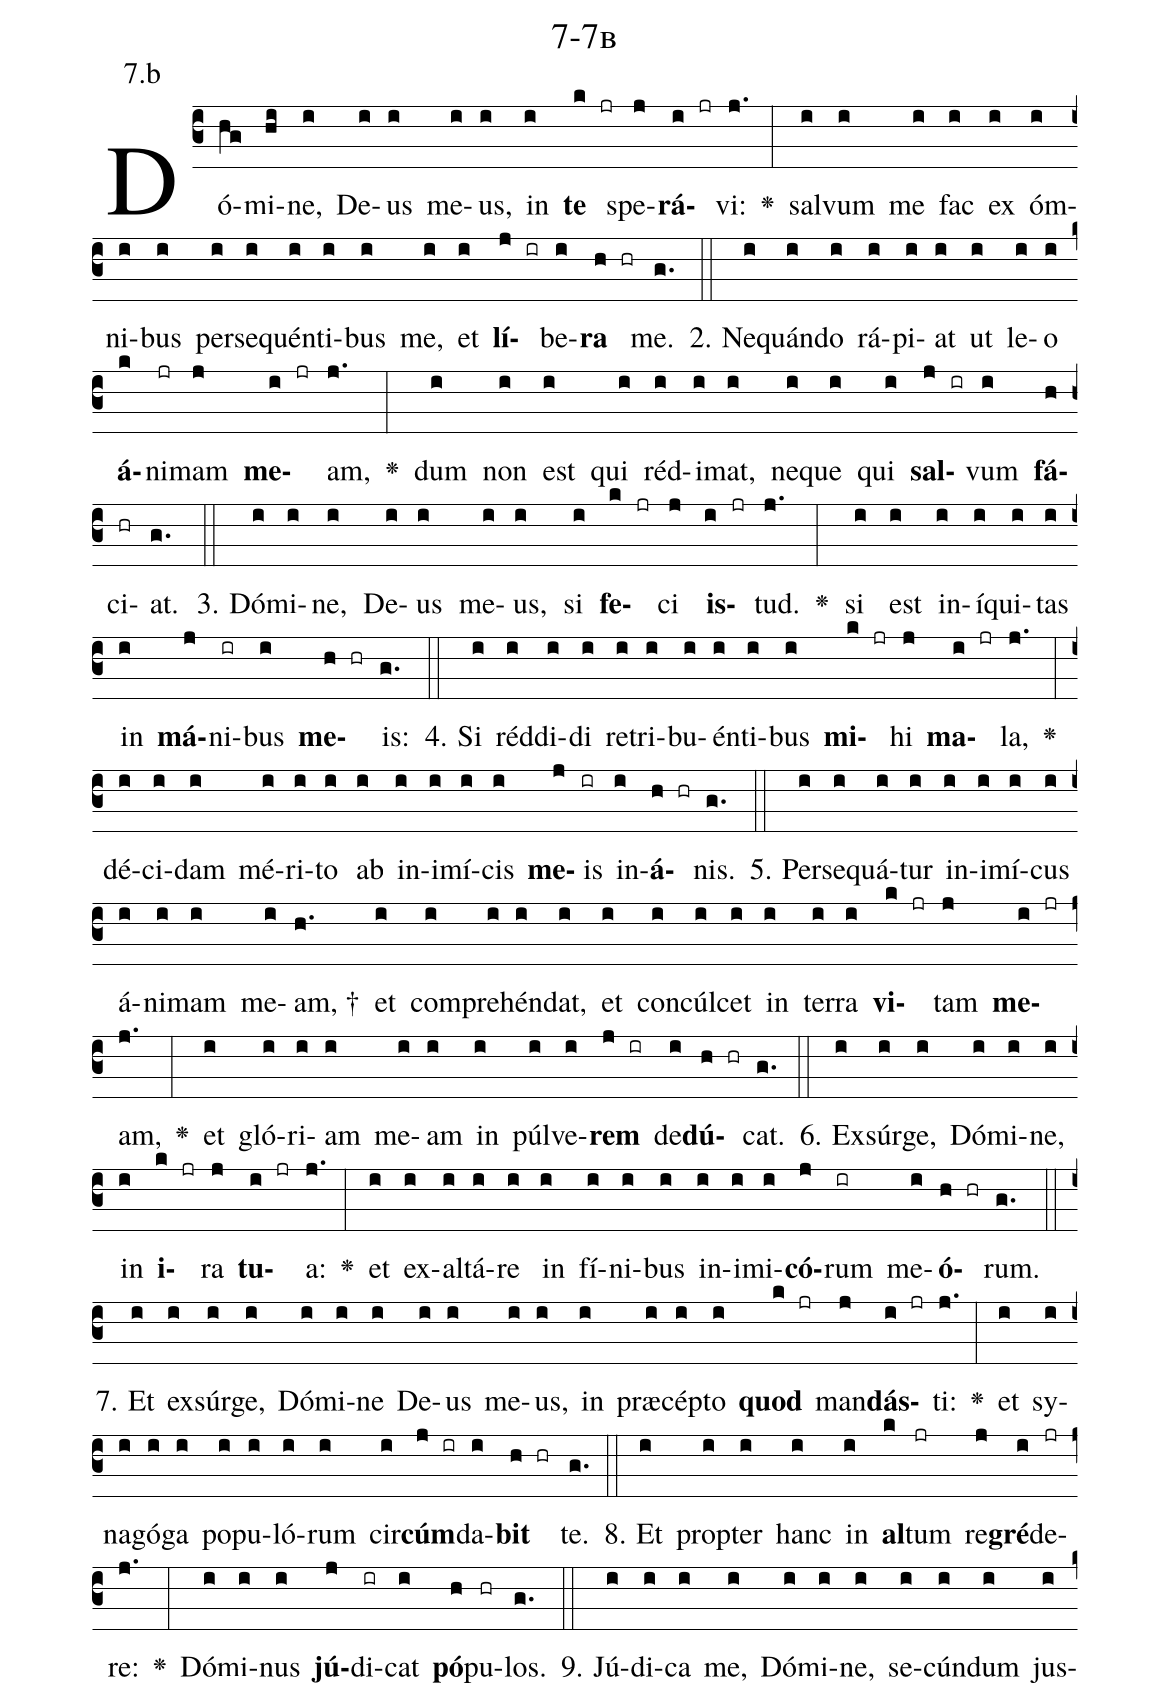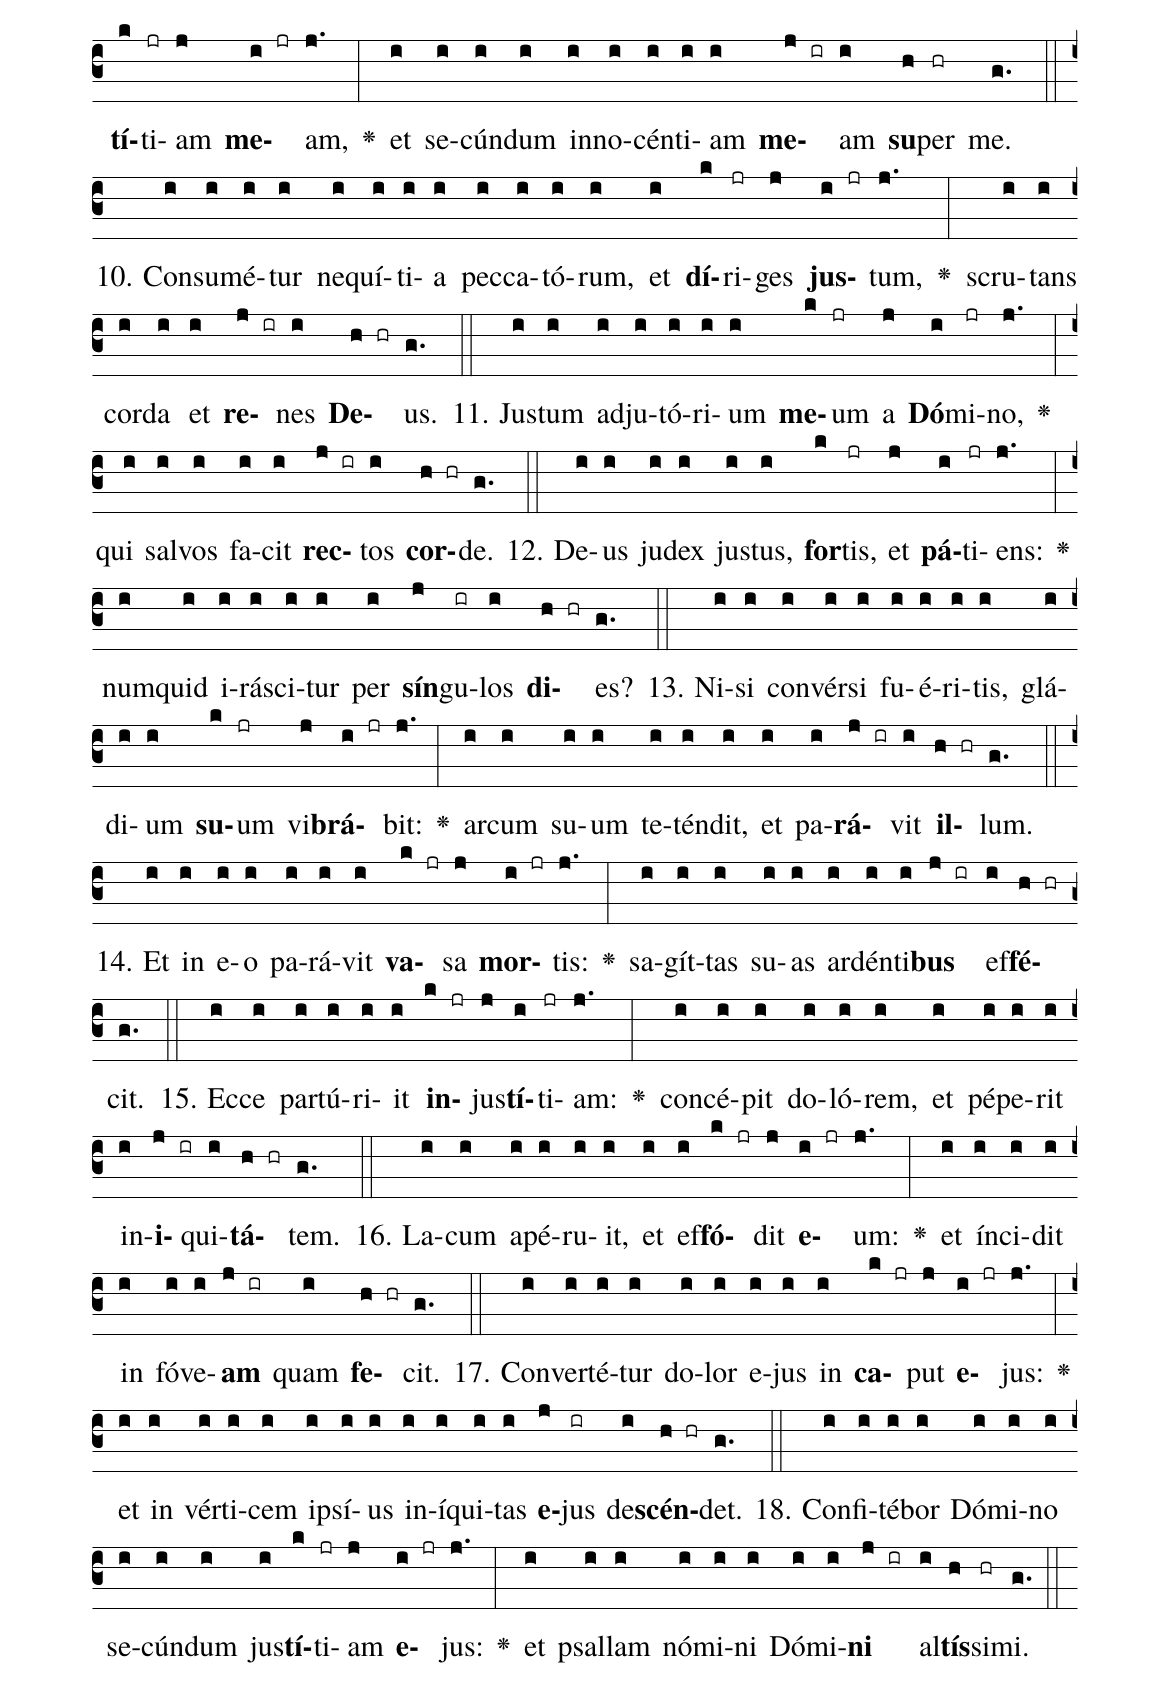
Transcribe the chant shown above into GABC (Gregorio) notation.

name: 7-7b;
annotation: 7.b;
%%
(c3)Dó(hg)mi(hi)ne,(i) De(i)us(i) me(i)us,(i) in(i) <b>te</b>(k jr) spe(j)<b>rá</b>(i jr)vi:(j.) <v>\greheightstar</v>(:) sal(i)vum(i) me(i) fac(i) ex(i) óm(i)ni(i)bus(i) per(i)se(i)quén(i)ti(i)bus(i) me,(i) et(i) <b>lí</b>(j ir)be(i)<b>ra</b>(h hr) me.(g.) (::)
2. Ne(i)quán(i)do(i) rá(i)pi(i)at(i) ut(i) le(i)o(i) <b>á</b>(k)ni(jr)mam(j) <b>me</b>(i jr)am,(j.) <v>\greheightstar</v>(:) dum(i) non(i) est(i) qui(i) réd(i)i(i)mat,(i) ne(i)que(i) qui(i) <b>sal</b>(j ir)vum(i) <b>fá</b>(h)ci(hr)at.(g.) (::)
3. Dó(i)mi(i)ne,(i) De(i)us(i) me(i)us,(i) si(i) <b>fe</b>(k jr)ci(j) <b>is</b>(i jr)tud.(j.) <v>\greheightstar</v>(:) si(i) est(i) in(i)í(i)qui(i)tas(i) in(i) <b>má</b>(j)ni(ir)bus(i) <b>me</b>(h hr)is:(g.) (::)
4. Si(i) réd(i)di(i)di(i) re(i)tri(i)bu(i)én(i)ti(i)bus(i) <b>mi</b>(k jr)hi(j) <b>ma</b>(i jr)la,(j.) <v>\greheightstar</v>(:) dé(i)ci(i)dam(i) mé(i)ri(i)to(i) ab(i) in(i)i(i)mí(i)cis(i) <b>me</b>(j)is(ir) in(i)<b>á</b>(h hr)nis.(g.) (::)
5. Per(i)se(i)quá(i)tur(i) in(i)i(i)mí(i)cus(i) á(i)ni(i)mam(i) me(i)am, †(h.) et(i) com(i)pre(i)hén(i)dat,(i) et(i) con(i)cúl(i)cet(i) in(i) ter(i)ra(i) <b>vi</b>(k jr)tam(j) <b>me</b>(i jr)am,(j.) <v>\greheightstar</v>(:) et(i) gló(i)ri(i)am(i) me(i)am(i) in(i) púl(i)ve(i)<b>rem</b>(j ir) de(i)<b>dú</b>(h hr)cat.(g.) (::)
6. Ex(i)súr(i)ge,(i) Dó(i)mi(i)ne,(i) in(i) <b>i</b>(k jr)ra(j) <b>tu</b>(i jr)a:(j.) <v>\greheightstar</v>(:) et(i) ex(i)al(i)tá(i)re(i) in(i) fí(i)ni(i)bus(i) in(i)i(i)mi(i)<b>có</b>(j)rum(ir) me(i)<b>ó</b>(h hr)rum.(g.) (::)
7. Et(i) ex(i)súr(i)ge,(i) Dó(i)mi(i)ne(i) De(i)us(i) me(i)us,(i) in(i) præ(i)cép(i)to(i) <b>quod</b>(k jr) man(j)<b>dás</b>(i jr)ti:(j.) <v>\greheightstar</v>(:) et(i) sy(i)na(i)gó(i)ga(i) po(i)pu(i)ló(i)rum(i) cir(i)<b>cúm</b>(j ir)da(i)<b>bit</b>(h hr) te.(g.) (::)
8. Et(i) prop(i)ter(i) hanc(i) in(i) <b>al</b>(k)tum(jr) re(j)<b>gré</b>(i)de(jr)re:(j.) <v>\greheightstar</v>(:) Dó(i)mi(i)nus(i) <b>jú</b>(j)di(ir)cat(i) <b>pó</b>(h)pu(hr)los.(g.) (::)
9. Jú(i)di(i)ca(i) me,(i) Dó(i)mi(i)ne,(i) se(i)cún(i)dum(i) jus(i)<b>tí</b>(k)ti(jr)am(j) <b>me</b>(i jr)am,(j.) <v>\greheightstar</v>(:) et(i) se(i)cún(i)dum(i) in(i)no(i)cén(i)ti(i)am(i) <b>me</b>(j ir)am(i) <b>su</b>(h)per(hr) me.(g.) (::)
10. Con(i)su(i)mé(i)tur(i) ne(i)quí(i)ti(i)a(i) pec(i)ca(i)tó(i)rum,(i) et(i) <b>dí</b>(k)ri(jr)ges(j) <b>jus</b>(i jr)tum,(j.) <v>\greheightstar</v>(:) scru(i)tans(i) cor(i)da(i) et(i) <b>re</b>(j ir)nes(i) <b>De</b>(h hr)us.(g.) (::)
11. Jus(i)tum(i) ad(i)ju(i)tó(i)ri(i)um(i) <b>me</b>(k)um(jr) a(j) <b>Dó</b>(i)mi(jr)no,(j.) <v>\greheightstar</v>(:) qui(i) sal(i)vos(i) fa(i)cit(i) <b>rec</b>(j ir)tos(i) <b>cor</b>(h hr)de.(g.) (::)
12. De(i)us(i) ju(i)dex(i) jus(i)tus,(i) <b>for</b>(k)tis,(jr) et(j) <b>pá</b>(i)ti(jr)ens:(j.) <v>\greheightstar</v>(:) num(i)quid(i) i(i)rá(i)sci(i)tur(i) per(i) <b>sín</b>(j)gu(ir)los(i) <b>di</b>(h hr)es?(g.) (::)
13. Ni(i)si(i) con(i)vér(i)si(i) fu(i)é(i)ri(i)tis,(i) glá(i)di(i)um(i) <b>su</b>(k)um(jr) vi(j)<b>brá</b>(i jr)bit:(j.) <v>\greheightstar</v>(:) ar(i)cum(i) su(i)um(i) te(i)tén(i)dit,(i) et(i) pa(i)<b>rá</b>(j ir)vit(i) <b>il</b>(h hr)lum.(g.) (::)
14. Et(i) in(i) e(i)o(i) pa(i)rá(i)vit(i) <b>va</b>(k jr)sa(j) <b>mor</b>(i jr)tis:(j.) <v>\greheightstar</v>(:) sa(i)gít(i)tas(i) su(i)as(i) ar(i)dén(i)ti(i)<b>bus</b>(j ir) ef(i)<b>fé</b>(h hr)cit.(g.) (::)
15. Ec(i)ce(i) par(i)tú(i)ri(i)it(i) <b>in</b>(k jr)jus(j)<b>tí</b>(i)ti(jr)am:(j.) <v>\greheightstar</v>(:) con(i)cé(i)pit(i) do(i)ló(i)rem,(i) et(i) pé(i)pe(i)rit(i) in(i)<b>i</b>(j ir)qui(i)<b>tá</b>(h hr)tem.(g.) (::)
16. La(i)cum(i) a(i)pé(i)ru(i)it,(i) et(i) ef(i)<b>fó</b>(k jr)dit(j) <b>e</b>(i jr)um:(j.) <v>\greheightstar</v>(:) et(i) ín(i)ci(i)dit(i) in(i) fó(i)ve(i)<b>am</b>(j ir) quam(i) <b>fe</b>(h hr)cit.(g.) (::)
17. Con(i)ver(i)té(i)tur(i) do(i)lor(i) e(i)jus(i) in(i) <b>ca</b>(k jr)put(j) <b>e</b>(i jr)jus:(j.) <v>\greheightstar</v>(:) et(i) in(i) vér(i)ti(i)cem(i) ip(i)sí(i)us(i) in(i)í(i)qui(i)tas(i) <b>e</b>(j)jus(ir) de(i)<b>scén</b>(h hr)det.(g.) (::)
18. Con(i)fi(i)té(i)bor(i) Dó(i)mi(i)no(i) se(i)cún(i)dum(i) jus(i)<b>tí</b>(k)ti(jr)am(j) <b>e</b>(i jr)jus:(j.) <v>\greheightstar</v>(:) et(i) psal(i)lam(i) nó(i)mi(i)ni(i) Dó(i)mi(i)<b>ni</b>(j ir) al(i)<b>tís</b>(h)si(hr)mi.(g.) (::)
